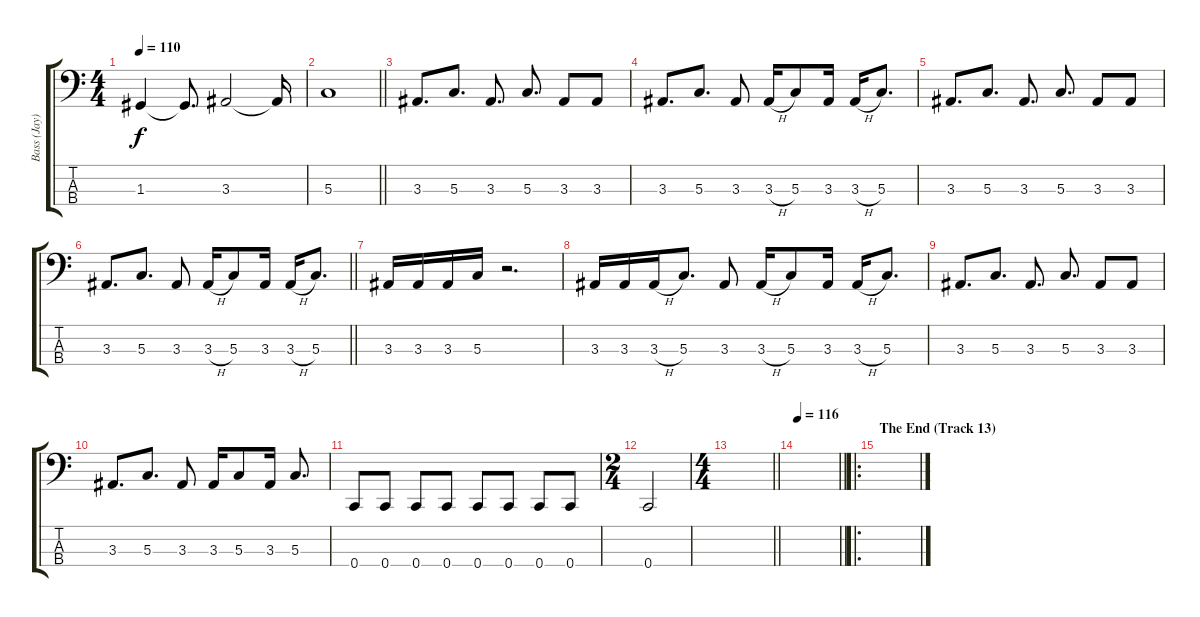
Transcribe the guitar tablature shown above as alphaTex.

\track ("Bass (Jay)" "Bass (Jay)") {instrument electricbasspick}
\staff {score tabs}
\tuning (F2 C2 G1 C1) {hide}
\ts (4 4)
\tempo 110
\clef f4
\ks c
1.3.4{dy f} 1.3{t}.8{d} 3.3.2 3.3{t}.16 |
\barLineRight lightlight
5.3.1 |
3.3.8{d} 5.3.8{d} 3.3.8{d} 5.3.8{d} 3.3.8 3.3.8 |
3.3.8{d} 5.3.8{d} 3.3.8 3.3{h}.16 5.3.8 3.3.16 3.3{h}.16 5.3.8{d} |
3.3.8{d} 5.3.8{d} 3.3.8{d} 5.3.8{d} 3.3.8 3.3.8 |
\barLineRight lightlight
3.3.8{d} 5.3.8{d} 3.3.8 3.3{h}.16 5.3.8 3.3.16 3.3{h}.16 5.3.8{d} |
3.3.16 3.3.16 3.3.16 5.3.16 r.2{d} |
3.3.16 3.3.16 3.3{h}.16 5.3.8{d} 3.3.8 3.3{h}.16 5.3.8 3.3.16 3.3{h}.16 5.3.8{d} |
3.3.8{d} 5.3.8{d} 3.3.8{d} 5.3.8{d} 3.3.8 3.3.8 |
3.3.8{d} 5.3.8{d} 3.3.8 3.3.16 5.3.8 3.3.16 5.3.8{d} |
0.4.8 0.4.8 0.4.8 0.4.8 0.4.8 0.4.8 0.4.8 0.4.8 |
\ts (2 4)
0.4.2 |
\ts (4 4)
\barLineRight lightlight
|
\tempo 116
\barLineRight lightlight
|
\ro
\section ("" "The End (Track 13)")
